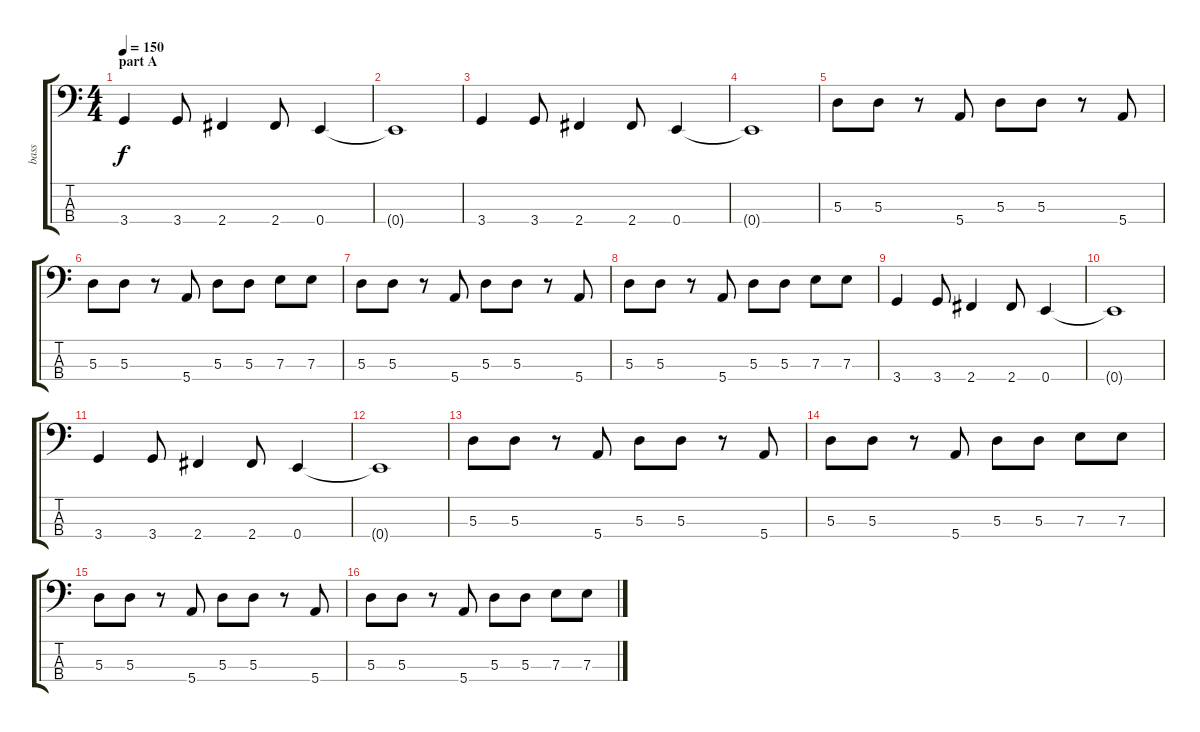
\track ("bass" "bass") {instrument electricbassfinger}
\staff {score tabs}
\tuning (G2 D2 A1 E1) {hide}
\ts (4 4)
\section ("" "part A")
\tempo 150
\clef f4
\ks c
3.4.4{dy f} 3.4.8 2.4.4 2.4.8 0.4.4 |
0.4{t}.1 |
3.4.4 3.4.8 2.4.4 2.4.8 0.4.4 |
0.4{t}.1 |
5.3.8 5.3.8 r.8 5.4.8 5.3.8 5.3.8 r.8 5.4.8 |
5.3.8 5.3.8 r.8 5.4.8 5.3.8 5.3.8 7.3.8 7.3.8 |
5.3.8 5.3.8 r.8 5.4.8 5.3.8 5.3.8 r.8 5.4.8 |
5.3.8 5.3.8 r.8 5.4.8 5.3.8 5.3.8 7.3.8 7.3.8 |
3.4.4 3.4.8 2.4.4 2.4.8 0.4.4 |
0.4{t}.1 |
3.4.4 3.4.8 2.4.4 2.4.8 0.4.4 |
0.4{t}.1 |
5.3.8 5.3.8 r.8 5.4.8 5.3.8 5.3.8 r.8 5.4.8 |
5.3.8 5.3.8 r.8 5.4.8 5.3.8 5.3.8 7.3.8 7.3.8 |
5.3.8 5.3.8 r.8 5.4.8 5.3.8 5.3.8 r.8 5.4.8 |
5.3.8 5.3.8 r.8 5.4.8 5.3.8 5.3.8 7.3.8 7.3.8
